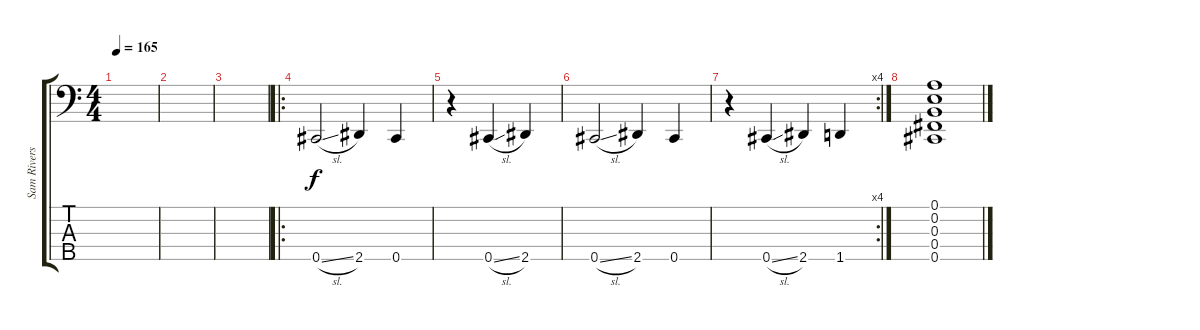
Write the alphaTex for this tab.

\track ("Sam Rivers" "Sam Rivers") {instrument electricbassfinger}
\staff {score tabs}
\tuning (A2 E2 B1 Gb1 Db1) {hide}
\ts (4 4)
\tempo 165
\clef f4
\ks c
|
|
|
\ro
0.5{sl}.2 2.5.4 0.5.4 |
r.4 0.5{sl}.4 2.5.4 |
0.5{sl}.2 2.5.4 0.5.4 |
\rc 4
r.4 0.5{sl}.4 2.5.4 1.5.4 |
(0.1 0.2 0.3 0.4 0.5).1{txt ""}
